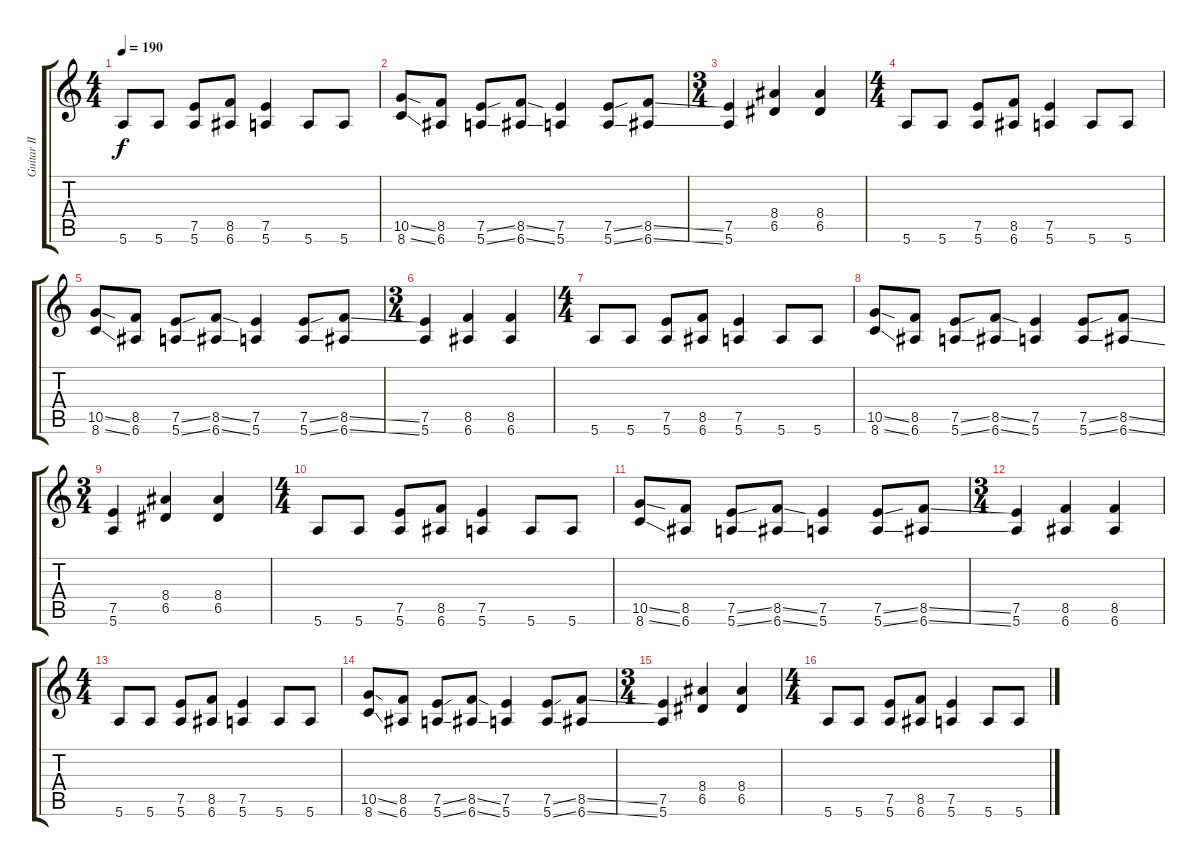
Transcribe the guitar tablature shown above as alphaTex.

\track ("Guitar II" "Guitar II") {instrument distortionguitar}
\staff {score tabs}
\tuning (E4 B3 G3 D3 A2 E2) {hide}
\ts (4 4)
\tempo 190
\clef g2
\ks c
5.6.8{dy f} 5.6.8 (7.5 5.6).8 (8.5 6.6).8 (7.5 5.6).4 5.6.8 5.6.8 |
(10.5{ss} 8.6{ss}).8 (8.5 6.6).8 (7.5{ss} 5.6{ss}).8 (8.5{ss} 6.6{ss}).8 (7.5 5.6).4 (7.5{ss} 5.6{ss}).8 (8.5{ss} 6.6{ss}).8 |
\ts (3 4)
(7.5 5.6).4 (8.4 6.5).4 (8.4 6.5).4 |
\ts (4 4)
5.6.8 5.6.8 (7.5 5.6).8 (8.5 6.6).8 (7.5 5.6).4 5.6.8 5.6.8 |
(10.5{ss} 8.6{ss}).8 (8.5 6.6).8 (7.5{ss} 5.6{ss}).8 (8.5{ss} 6.6{ss}).8 (7.5 5.6).4 (7.5{ss} 5.6{ss}).8 (8.5{ss} 6.6{ss}).8 |
\ts (3 4)
(7.5 5.6).4 (8.5 6.6).4 (8.5 6.6).4 |
\ts (4 4)
5.6.8 5.6.8 (7.5 5.6).8 (8.5 6.6).8 (7.5 5.6).4 5.6.8 5.6.8 |
(10.5{ss} 8.6{ss}).8 (8.5 6.6).8 (7.5{ss} 5.6{ss}).8 (8.5{ss} 6.6{ss}).8 (7.5 5.6).4 (7.5{ss} 5.6{ss}).8 (8.5{ss} 6.6{ss}).8 |
\ts (3 4)
(7.5 5.6).4 (8.4 6.5).4 (8.4 6.5).4 |
\ts (4 4)
5.6.8 5.6.8 (7.5 5.6).8 (8.5 6.6).8 (7.5 5.6).4 5.6.8 5.6.8 |
(10.5{ss} 8.6{ss}).8 (8.5 6.6).8 (7.5{ss} 5.6{ss}).8 (8.5{ss} 6.6{ss}).8 (7.5 5.6).4 (7.5{ss} 5.6{ss}).8 (8.5{ss} 6.6{ss}).8 |
\ts (3 4)
(7.5 5.6).4 (8.5 6.6).4 (8.5 6.6).4 |
\ts (4 4)
5.6.8 5.6.8 (7.5 5.6).8 (8.5 6.6).8 (7.5 5.6).4 5.6.8 5.6.8 |
(10.5{ss} 8.6{ss}).8 (8.5 6.6).8 (7.5{ss} 5.6{ss}).8 (8.5{ss} 6.6{ss}).8 (7.5 5.6).4 (7.5{ss} 5.6{ss}).8 (8.5{ss} 6.6{ss}).8 |
\ts (3 4)
(7.5 5.6).4 (8.4 6.5).4 (8.4 6.5).4 |
\ts (4 4)
5.6.8 5.6.8 (7.5 5.6).8 (8.5 6.6).8 (7.5 5.6).4 5.6.8 5.6.8
